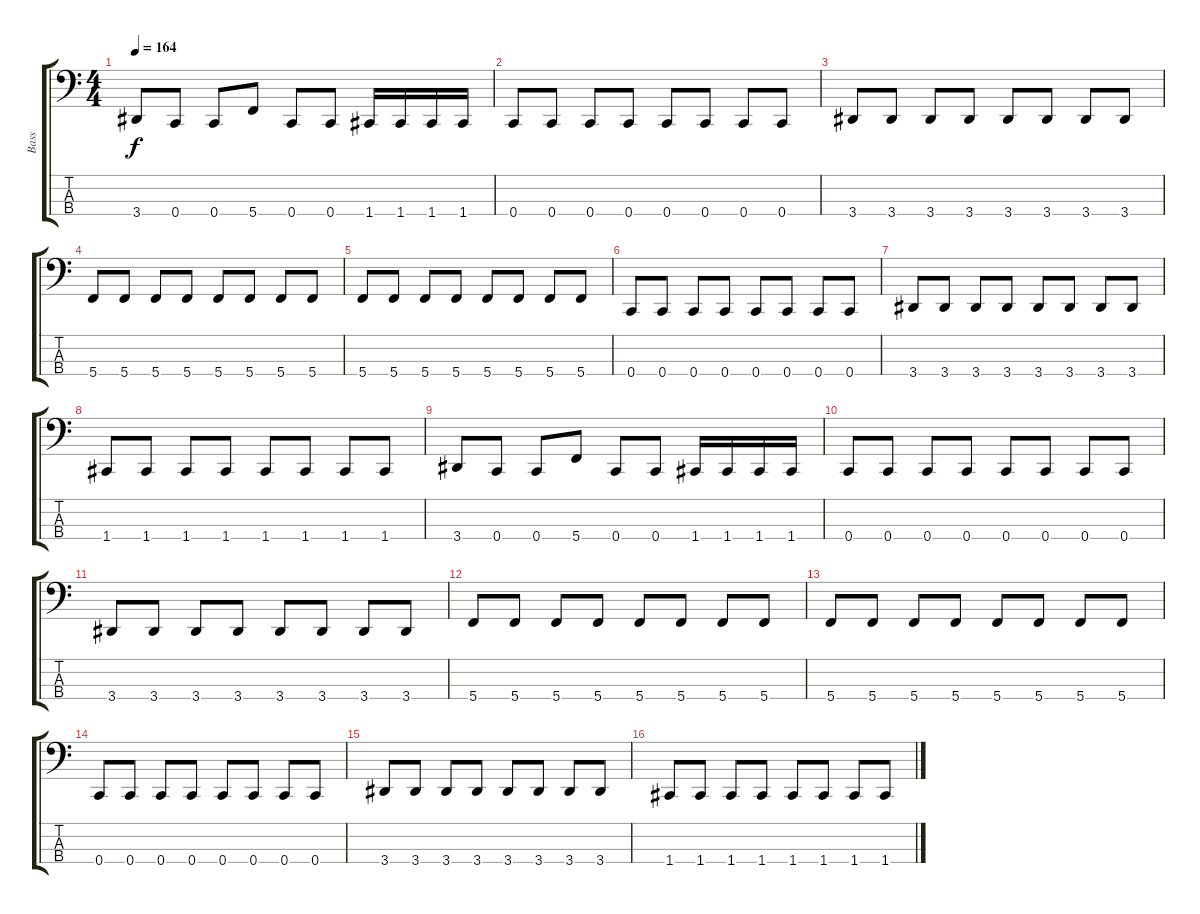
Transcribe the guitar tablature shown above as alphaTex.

\track ("Bass" "Bass") {instrument electricbasspick}
\staff {score tabs}
\tuning (F2 C2 G1 C1) {hide}
\ts (4 4)
\tempo 164
\clef f4
\ks c
3.4.8{dy f} 0.4.8 0.4.8 5.4.8 0.4.8 0.4.8 1.4.16 1.4.16 1.4.16 1.4.16 |
0.4.8 0.4.8 0.4.8 0.4.8 0.4.8 0.4.8 0.4.8 0.4.8 |
3.4.8 3.4.8 3.4.8 3.4.8 3.4.8 3.4.8 3.4.8 3.4.8 |
5.4.8 5.4.8 5.4.8 5.4.8 5.4.8 5.4.8 5.4.8 5.4.8 |
5.4.8 5.4.8 5.4.8 5.4.8 5.4.8 5.4.8 5.4.8 5.4.8 |
0.4.8 0.4.8 0.4.8 0.4.8 0.4.8 0.4.8 0.4.8 0.4.8 |
3.4.8 3.4.8 3.4.8 3.4.8 3.4.8 3.4.8 3.4.8 3.4.8 |
1.4.8 1.4.8 1.4.8 1.4.8 1.4.8 1.4.8 1.4.8 1.4.8 |
3.4.8 0.4.8 0.4.8 5.4.8 0.4.8 0.4.8 1.4.16 1.4.16 1.4.16 1.4.16 |
0.4.8 0.4.8 0.4.8 0.4.8 0.4.8 0.4.8 0.4.8 0.4.8 |
3.4.8 3.4.8 3.4.8 3.4.8 3.4.8 3.4.8 3.4.8 3.4.8 |
5.4.8 5.4.8 5.4.8 5.4.8 5.4.8 5.4.8 5.4.8 5.4.8 |
5.4.8 5.4.8 5.4.8 5.4.8 5.4.8 5.4.8 5.4.8 5.4.8 |
0.4.8 0.4.8 0.4.8 0.4.8 0.4.8 0.4.8 0.4.8 0.4.8 |
3.4.8 3.4.8 3.4.8 3.4.8 3.4.8 3.4.8 3.4.8 3.4.8 |
1.4.8 1.4.8 1.4.8 1.4.8 1.4.8 1.4.8 1.4.8 1.4.8
